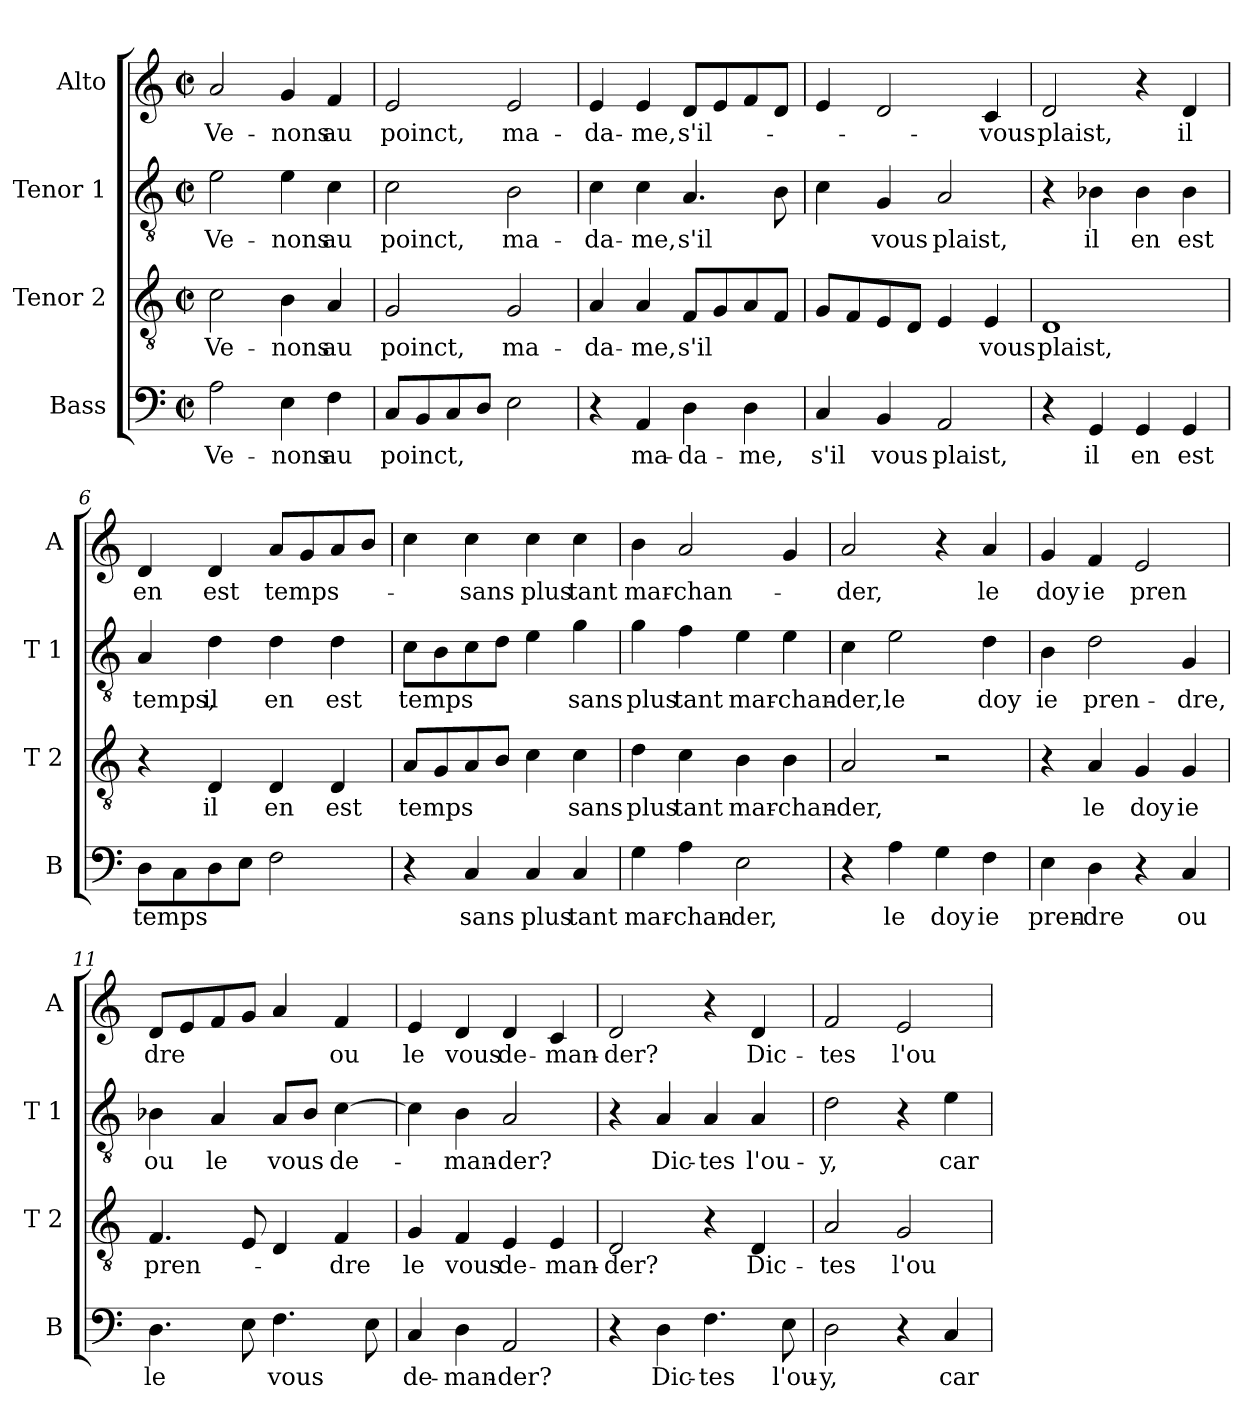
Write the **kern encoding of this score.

**kern	**text	**kern	**text	**kern	**text	**kern	**text
*part4	*part4	*part3	*part3	*part2	*part2	*part1	*part1
*staff4	*staff4	*staff3	*staff3	*staff2	*staff2	*staff1	*staff1
*I"Bass	*	*I"Tenor 2	*	*I"Tenor 1	*	*I"Alto	*
*I'B	*	*I'T 2	*	*I'T 1	*	*I'A	*
*clefF4	*	*clefGv2	*	*clefGv2	*	*clefG2	*
*k[]	*	*k[]	*	*k[]	*	*k[]	*
*C:	*	*C:	*	*C:	*	*C:	*
*M2/2	*	*M2/2	*	*M2/2	*	*M2/2	*
*met(c|)	*	*met(c|)	*	*met(c|)	*	*met(c|)	*
=1	=1	=1	=1	=1	=1	=1	=1
!	!LO:LY:b	!	!LO:LY:b	!	!LO:LY:b	!	!LO:LY:b
2A\	Ve-	2c\	Ve-	2e\	Ve-	2a/	Ve-
!	!LO:LY:b	!	!LO:LY:b	!	!LO:LY:b	!	!LO:LY:b
4E\	-nons	4B\	-nons	4e\	-nons	4g/	-nons
!	!LO:LY:b	!	!LO:LY:b	!	!LO:LY:b	!	!LO:LY:b
4F\	au	4A/	au	4c\	au	4f/	au
=2	=2	=2	=2	=2	=2	=2	=2
!	!LO:LY:b	!	!LO:LY:b	!	!LO:LY:b	!	!LO:LY:b
8C/L	poinct,	2G/	poinct,	2c\	poinct,	2e/	poinct,
8BB/	.	.	.	.	.	.	.
8C/	.	.	.	.	.	.	.
8D/J	.	.	.	.	.	.	.
!	!	!	!LO:LY:b	!	!LO:LY:b	!	!LO:LY:b
2E\	.	2G/	ma-	2B\	ma-	2e/	ma-
=3	=3	=3	=3	=3	=3	=3	=3
!	!	!	!LO:LY:b	!	!LO:LY:b	!	!LO:LY:b
4r	.	4A/	-da-	4c\	-da-	4e/	-da-
!	!LO:LY:b	!	!LO:LY:b	!	!LO:LY:b	!	!LO:LY:b
4AA/	ma-	4A/	-me,	4c\	-me,	4e/	-me,
!	!LO:LY:b	!	!LO:LY:b	!	!LO:LY:b	!	!LO:LY:b
4D\	-da-	8F/L	s'il	4.A/	s'il	8d/L	s'il-
.	.	8G/	.	.	.	8e/	.
!	!LO:LY:b	!	!	!	!	!	!
4D\	-me,	8A/	.	.	.	8f/	.
.	.	8F/J	.	8B\	.	8d/J	.
=4	=4	=4	=4	=4	=4	=4	=4
!	!LO:LY:b	!	!	!	!	!	!
4C/	s'il	8G/L	.	4c\	.	4e/	.
.	.	8F/	.	.	.	.	.
!	!LO:LY:b	!	!	!	!LO:LY:b	!	!
4BB/	vous	8E/	.	4G/	vous	2d/	.
.	.	8D/J	.	.	.	.	.
!	!LO:LY:b	!	!	!	!LO:LY:b	!	!
2AA/	plaist,	4E/	.	2A/	plaist,	.	.
!	!	!	!LO:LY:b	!	!	!	!LO:LY:b
.	.	4E/	vous	.	.	4c/	-vous
=5	=5	=5	=5	=5	=5	=5	=5
!	!	!	!LO:LY:b	!	!	!	!LO:LY:b
4r	.	1D	plaist,	4r	.	2d/	plaist,
!	!LO:LY:b	!	!	!	!LO:LY:b	!	!
4GG/	il	.	.	4B-X\	il	.	.
!	!LO:LY:b	!	!	!	!LO:LY:b	!	!
4GG/	en	.	.	4B-\	en	4r	.
!	!LO:LY:b	!	!	!	!LO:LY:b	!	!LO:LY:b
4GG/	est	.	.	4B-\	est	4d/	il
!!LO:LB:g=z
=6	=6	=6	=6	=6	=6	=6	=6
!	!LO:LY:b	!	!	!	!LO:LY:b	!	!LO:LY:b
8D\L	temps	4r	.	4A/	temps,	4d/	en
8C\	.	.	.	.	.	.	.
!	!	!	!LO:LY:b	!	!LO:LY:b	!	!LO:LY:b
8D\	.	4D/	il	4d\	il	4d/	est
8E\J	.	.	.	.	.	.	.
!	!	!	!LO:LY:b	!	!LO:LY:b	!	!LO:LY:b
2F\	.	4D/	en	4d\	en	8a/L	temps-
.	.	.	.	.	.	8g/	.
!	!	!	!LO:LY:b	!	!LO:LY:b	!	!
.	.	4D/	est	4d\	est	8a/	.
.	.	.	.	.	.	8b/J	.
=7	=7	=7	=7	=7	=7	=7	=7
!	!	!	!LO:LY:b	!	!LO:LY:b	!	!
4r	.	8A/L	temps	8c\L	temps	4cc\	.
.	.	8G/	.	8B\	.	.	.
!	!LO:LY:b	!	!	!	!	!	!LO:LY:b
4C/	sans	8A/	.	8c\	.	4cc\	-sans
.	.	8B/J	.	8d\J	.	.	.
!	!LO:LY:b	!	!	!	!	!	!LO:LY:b
4C/	plus	4c\	.	4e\	.	4cc\	plus
!	!LO:LY:b	!	!LO:LY:b	!	!LO:LY:b	!	!LO:LY:b
4C/	tant	4c\	sans	4g\	sans	4cc\	tant
=8	=8	=8	=8	=8	=8	=8	=8
!	!LO:LY:b	!	!LO:LY:b	!	!LO:LY:b	!	!LO:LY:b
4G\	mar-	4d\	plus	4g\	plus	4b\	mar-
!	!LO:LY:b	!	!LO:LY:b	!	!LO:LY:b	!	!LO:LY:b
4A\	-chan-	4c\	tant	4f\	tant	2a/	-chan-
!	!LO:LY:b	!	!LO:LY:b	!	!LO:LY:b	!	!
2E\	-der,	4B\	mar-	4e\	mar-	.	.
!	!	!	!LO:LY:b	!	!LO:LY:b	!	!
.	.	4B\	-chan-	4e\	-chan-	4g/	.
=9	=9	=9	=9	=9	=9	=9	=9
!	!	!	!LO:LY:b	!	!LO:LY:b	!	!LO:LY:b
4r	.	2A/	-der,	4c\	-der,	2a/	-der,
!	!LO:LY:b	!	!	!	!LO:LY:b	!	!
4A\	le	.	.	2e\	le	.	.
!	!LO:LY:b	!	!	!	!	!	!
4G\	doy	2r	.	.	.	4r	.
!	!LO:LY:b	!	!	!	!LO:LY:b	!	!LO:LY:b
4F\	ie	.	.	4d\	doy	4a/	le
=10	=10	=10	=10	=10	=10	=10	=10
!	!LO:LY:b	!	!	!	!LO:LY:b	!	!LO:LY:b
4E\	pren-	4r	.	4B\	ie	4g/	doy
!	!LO:LY:b	!	!LO:LY:b	!	!LO:LY:b	!	!LO:LY:b
4D\	-dre	4A/	le	2d\	pren-	4f/	ie
!	!	!	!LO:LY:b	!	!	!	!LO:LY:b
4r	.	4G/	doy	.	.	2e/	pren
!	!LO:LY:b	!	!LO:LY:b	!	!LO:LY:b	!	!
4C/	ou	4G/	ie	4G/	-dre,	.	.
=11	=11	=11	=11	=11	=11	=11	=11
!	!LO:LY:b	!	!LO:LY:b	!	!LO:LY:b	!	!LO:LY:b
4.D\	le	4.F/	pren-	4B-X\	ou	8d/L	dre
.	.	.	.	.	.	8e/	.
!	!	!	!	!	!LO:LY:b	!	!
.	.	.	.	4A/	le	8f/	.
8E\	.	8E/	.	.	.	8g/J	.
!	!LO:LY:b	!	!	!	!LO:LY:b	!	!
4.F\	vous	4D/	.	8A/L	vous	4a/	.
.	.	.	.	8B-/J	.	.	.
!	!	!	!LO:LY:b	!	!LO:LY:b	!	!LO:LY:b
.	.	4F/	-dre	[4c\	de-	4f/	ou
8E\	.	.	.	.	.	.	.
!!LO:PB:g=z
=12	=12	=12	=12	=12	=12	=12	=12
!	!LO:LY:b	!	!LO:LY:b	!	!	!	!LO:LY:b
4C/	de-	4G/	le	4c\]	.	4e/	le
!	!LO:LY:b	!	!LO:LY:b	!	!LO:LY:b	!	!LO:LY:b
4D\	-man-	4F/	vous	4B\	-man-	4d/	vous
!	!LO:LY:b	!	!LO:LY:b	!	!LO:LY:b	!	!LO:LY:b
2AA/	-der?	4E/	de-	2A/	-der?	4d/	de-
!	!	!	!LO:LY:b	!	!	!	!LO:LY:b
.	.	4E/	-man-	.	.	4c/	-man-
=13	=13	=13	=13	=13	=13	=13	=13
!	!	!	!LO:LY:b	!	!	!	!LO:LY:b
4r	.	2D/	-der?	4r	.	2d/	-der?
!	!LO:LY:b	!	!	!	!LO:LY:b	!	!
4D\	Dic-	.	.	4A/	Dic-	.	.
!	!LO:LY:b	!	!	!	!LO:LY:b	!	!
4.F\	-tes	4r	.	4A/	-tes	4r	.
!	!	!	!LO:LY:b	!	!LO:LY:b	!	!LO:LY:b
.	.	4D/	Dic-	4A/	l'ou-	4d/	Dic-
!	!LO:LY:b	!	!	!	!	!	!
8E\	l'ou-	.	.	.	.	.	.
=14	=14	=14	=14	=14	=14	=14	=14
!	!LO:LY:b	!	!LO:LY:b	!	!LO:LY:b	!	!LO:LY:b
2D\	-y,	2A/	-tes	2d\	-y,	2f/	-tes
!	!	!	!LO:LY:b	!	!	!	!LO:LY:b
4r	.	2G/	l'ou-	4r	.	2e/	l'ou-
!	!LO:LY:b	!	!	!	!LO:LY:b	!	!
4C/	car	.	.	4e\	car	.	.
=	=	=	=	=	=	=	=
*-	*-	*-	*-	*-	*-	*-	*-
